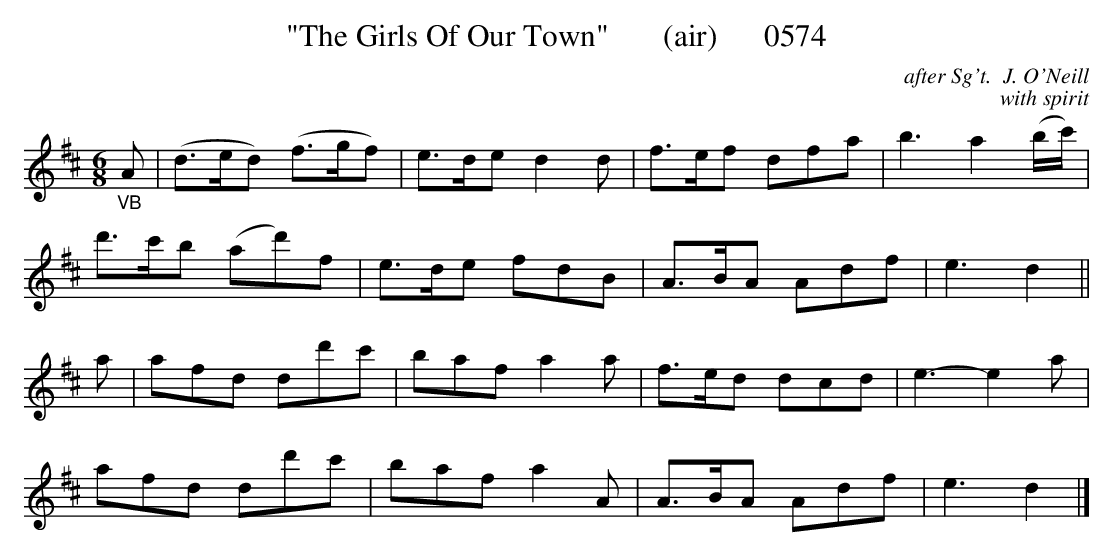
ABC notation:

X:1
T:"The Girls Of Our Town"       (air)      0574
C:after Sg't.  J. O'Neill
C:with spirit
BRENNAN June 2003 (HTTP://WWW.SOSYOURMOM.COM)
M:6/8
L:1/8
K:D
"_VB"A|(d3/2e/2d) (f3/2g/2f)|e3/2d/2e d2d|f3/2e/2f dfa|b3a2(b/2c'/2)|
d'3/2c'/2b (ad')f|e3/2d/2e fdB|A3/2B/2A Adf|e3d2||
a|afd dd'c'|baf a2a|f3/2e/2d dcd|e3-e2a|
afd dd'c'|baf a2A|A3/2B/2A Adf|e3d2|]
